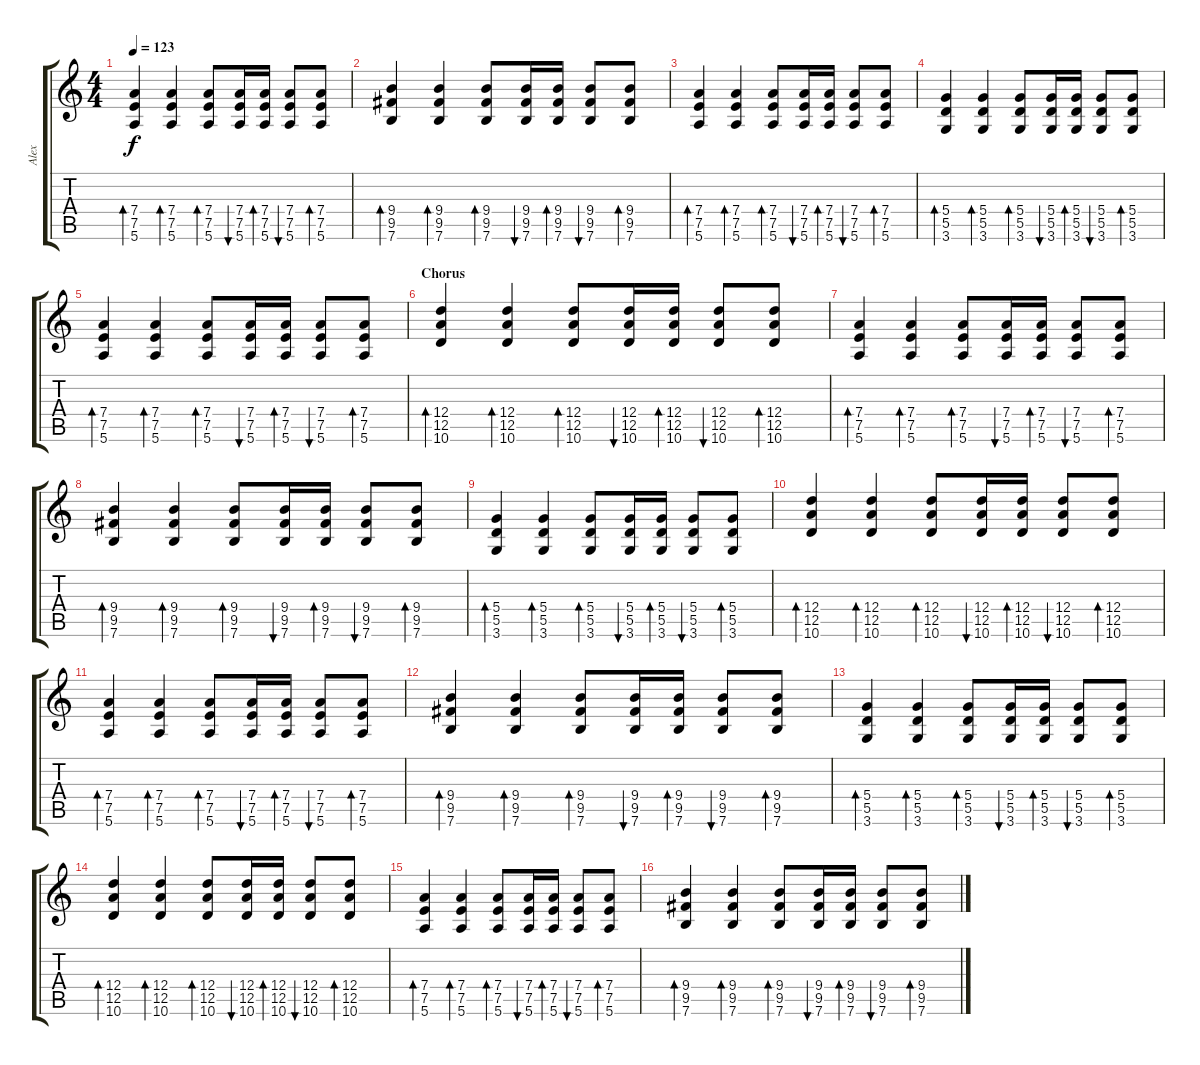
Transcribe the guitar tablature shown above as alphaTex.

\track ("Alex" "Alex") {instrument distortionguitar}
\staff {score tabs}
\tuning (E4 B3 G3 D3 A2 E2) {hide}
\ts (4 4)
\tempo 123
\clef g2
\ks c
(7.4 7.5 5.6).4{bd 60 dy f} (7.4 7.5 5.6).4{bd 60} (7.4 7.5 5.6).8{bd 60} (7.4 7.5 5.6).16{bu 60} (7.4 7.5 5.6).16{bd 60} (7.4 7.5 5.6).8{bu 60} (7.4 7.5 5.6).8{bd 60} |
(9.4 9.5 7.6).4{bd 60} (9.4 9.5 7.6).4{bd 60} (9.4 9.5 7.6).8{bd 60} (9.4 9.5 7.6).16{bu 60} (9.4 9.5 7.6).16{bd 60} (9.4 9.5 7.6).8{bu 60} (9.4 9.5 7.6).8{bd 60} |
(7.4 7.5 5.6).4{bd 60} (7.4 7.5 5.6).4{bd 60} (7.4 7.5 5.6).8{bd 60} (7.4 7.5 5.6).16{bu 60} (7.4 7.5 5.6).16{bd 60} (7.4 7.5 5.6).8{bu 60} (7.4 7.5 5.6).8{bd 60} |
(5.4 5.5 3.6).4{bd 60} (5.4 5.5 3.6).4{bd 60} (5.4 5.5 3.6).8{bd 60} (5.4 5.5 3.6).16{bu 60} (5.4 5.5 3.6).16{bd 60} (5.4 5.5 3.6).8{bu 60} (5.4 5.5 3.6).8{bd 60} |
(7.4 7.5 5.6).4{bd 60} (7.4 7.5 5.6).4{bd 60} (7.4 7.5 5.6).8{bd 60} (7.4 7.5 5.6).16{bu 60} (7.4 7.5 5.6).16{bd 60} (7.4 7.5 5.6).8{bu 60} (7.4 7.5 5.6).8{bd 60} |
\section ("" "Chorus")
(12.4 12.5 10.6).4{bd 60} (12.4 12.5 10.6).4{bd 60} (12.4 12.5 10.6).8{bd 60} (12.4 12.5 10.6).16{bu 60} (12.4 12.5 10.6).16{bd 60} (12.4 12.5 10.6).8{bu 60} (12.4 12.5 10.6).8{bd 60} |
(7.4 7.5 5.6).4{bd 60} (7.4 7.5 5.6).4{bd 60} (7.4 7.5 5.6).8{bd 60} (7.4 7.5 5.6).16{bu 60} (7.4 7.5 5.6).16{bd 60} (7.4 7.5 5.6).8{bu 60} (7.4 7.5 5.6).8{bd 60} |
(9.4 9.5 7.6).4{bd 60} (9.4 9.5 7.6).4{bd 60} (9.4 9.5 7.6).8{bd 60} (9.4 9.5 7.6).16{bu 60} (9.4 9.5 7.6).16{bd 60} (9.4 9.5 7.6).8{bu 60} (9.4 9.5 7.6).8{bd 60} |
(5.4 5.5 3.6).4{bd 60} (5.4 5.5 3.6).4{bd 60} (5.4 5.5 3.6).8{bd 60} (5.4 5.5 3.6).16{bu 60} (5.4 5.5 3.6).16{bd 60} (5.4 5.5 3.6).8{bu 60} (5.4 5.5 3.6).8{bd 60} |
(12.4 12.5 10.6).4{bd 60} (12.4 12.5 10.6).4{bd 60} (12.4 12.5 10.6).8{bd 60} (12.4 12.5 10.6).16{bu 60} (12.4 12.5 10.6).16{bd 60} (12.4 12.5 10.6).8{bu 60} (12.4 12.5 10.6).8{bd 60} |
(7.4 7.5 5.6).4{bd 60} (7.4 7.5 5.6).4{bd 60} (7.4 7.5 5.6).8{bd 60} (7.4 7.5 5.6).16{bu 60} (7.4 7.5 5.6).16{bd 60} (7.4 7.5 5.6).8{bu 60} (7.4 7.5 5.6).8{bd 60} |
(9.4 9.5 7.6).4{bd 60} (9.4 9.5 7.6).4{bd 60} (9.4 9.5 7.6).8{bd 60} (9.4 9.5 7.6).16{bu 60} (9.4 9.5 7.6).16{bd 60} (9.4 9.5 7.6).8{bu 60} (9.4 9.5 7.6).8{bd 60} |
(5.4 5.5 3.6).4{bd 60} (5.4 5.5 3.6).4{bd 60} (5.4 5.5 3.6).8{bd 60} (5.4 5.5 3.6).16{bu 60} (5.4 5.5 3.6).16{bd 60} (5.4 5.5 3.6).8{bu 60} (5.4 5.5 3.6).8{bd 60} |
(12.4 12.5 10.6).4{bd 60} (12.4 12.5 10.6).4{bd 60} (12.4 12.5 10.6).8{bd 60} (12.4 12.5 10.6).16{bu 60} (12.4 12.5 10.6).16{bd 60} (12.4 12.5 10.6).8{bu 60} (12.4 12.5 10.6).8{bd 60} |
(7.4 7.5 5.6).4{bd 60} (7.4 7.5 5.6).4{bd 60} (7.4 7.5 5.6).8{bd 60} (7.4 7.5 5.6).16{bu 60} (7.4 7.5 5.6).16{bd 60} (7.4 7.5 5.6).8{bu 60} (7.4 7.5 5.6).8{bd 60} |
(9.4 9.5 7.6).4{bd 60} (9.4 9.5 7.6).4{bd 60} (9.4 9.5 7.6).8{bd 60} (9.4 9.5 7.6).16{bu 60} (9.4 9.5 7.6).16{bd 60} (9.4 9.5 7.6).8{bu 60} (9.4 9.5 7.6).8{bd 60}
